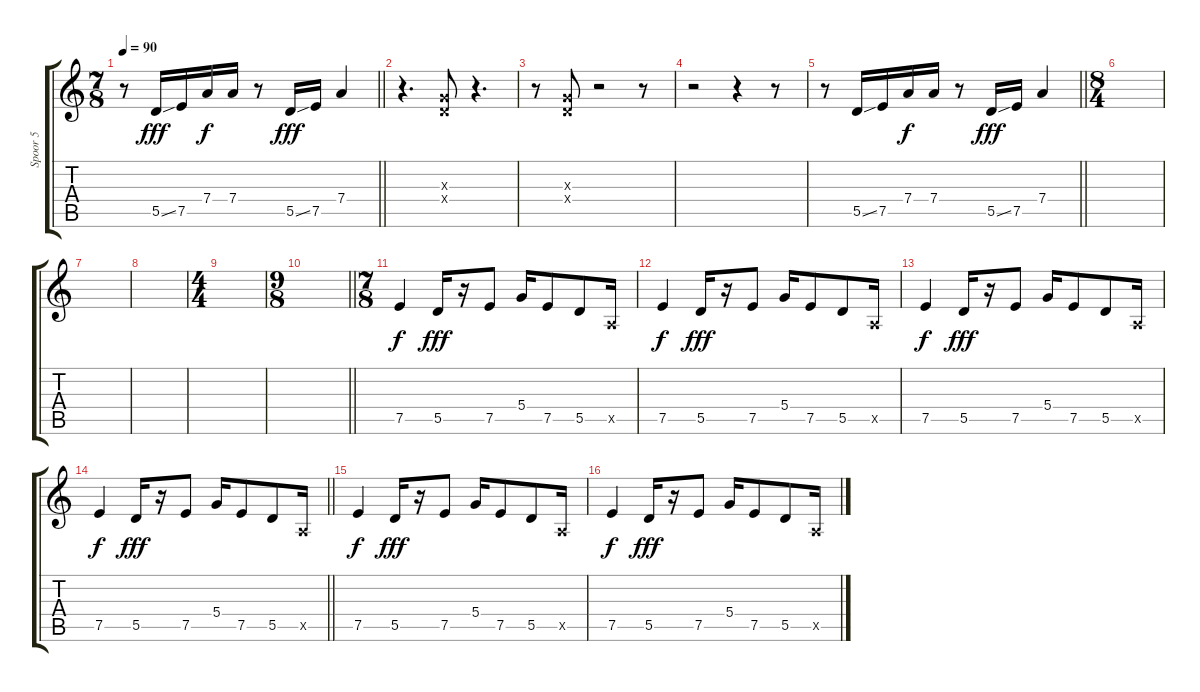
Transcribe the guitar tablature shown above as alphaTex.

\track ("Spoor 5" "Spoor 5") {instrument overdrivenguitar}
\staff {score tabs}
\tuning (E4 B3 G3 D3 A2 E2) {hide}
\ts (7 8)
\tempo 90
\clef g2
\barLineRight lightlight
\ks c
r.8{dy fff} 5.5{ss}.16 7.5.16 7.4.16{dy f} 7.4.16 r.8 5.5{ss}.16{dy fff} 7.5.16 7.4.4 |
r.4{d} (0.3{x} 0.4{x}).8 r.4{d} |
r.8 (0.3{x} 0.4{x}).8 r.2 r.8 |
r.2 r.4 r.8 |
\barLineRight lightlight
r.8 5.5{ss}.16 7.5.16 7.4.16{dy f} 7.4.16 r.8 5.5{ss}.16{dy fff} 7.5.16 7.4.4 |
\ts (8 4)
|
|
|
\ts (4 4)
|
\ts (9 8)
\barLineRight lightlight
|
\ts (7 8)
7.5.4{dy f} 5.5.16{dy fff} r.16 7.5.8 5.4.16 7.5.8 5.5.8 0.5{x}.16 |
7.5.4{dy f} 5.5.16{dy fff} r.16 7.5.8 5.4.16 7.5.8 5.5.8 0.5{x}.16 |
7.5.4{dy f} 5.5.16{dy fff} r.16 7.5.8 5.4.16 7.5.8 5.5.8 0.5{x}.16 |
\barLineRight lightlight
7.5.4{dy f} 5.5.16{dy fff} r.16 7.5.8 5.4.16 7.5.8 5.5.8 0.5{x}.16 |
7.5.4{dy f} 5.5.16{dy fff} r.16 7.5.8 5.4.16 7.5.8 5.5.8 0.5{x}.16 |
7.5.4{dy f} 5.5.16{dy fff} r.16 7.5.8 5.4.16 7.5.8 5.5.8 0.5{x}.16
